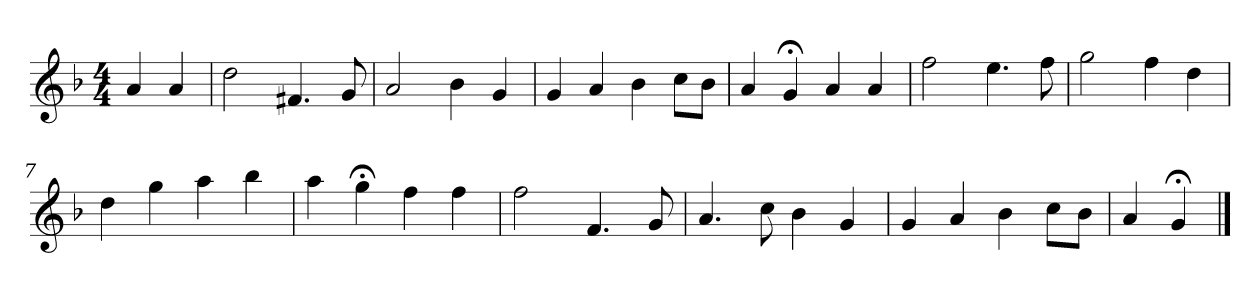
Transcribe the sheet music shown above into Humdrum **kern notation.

**kern
*part1
*staff1
*k[b-]
*G:dor
*M4/4
*MM120
=
4a
4a
=1
2dd
4.f#X
8g
=2
2a
4b-
4g
=3
4g
4a
4b-
8ccL
8b-J
=4
4a
4g;<
4a
4a
=5
2ff
4.ee
8ff
=6
2gg
4ff
4dd
=7
4dd
4gg
4aa
4bb-
=8
4aa
4gg;<
4ff
4ff
=9
2ff
4.f
8g
=10
4.a
8cc
4b-
4g
=11
4g
4a
4b-
8ccL
8b-J
=12
4a
4g;<
==
*-
